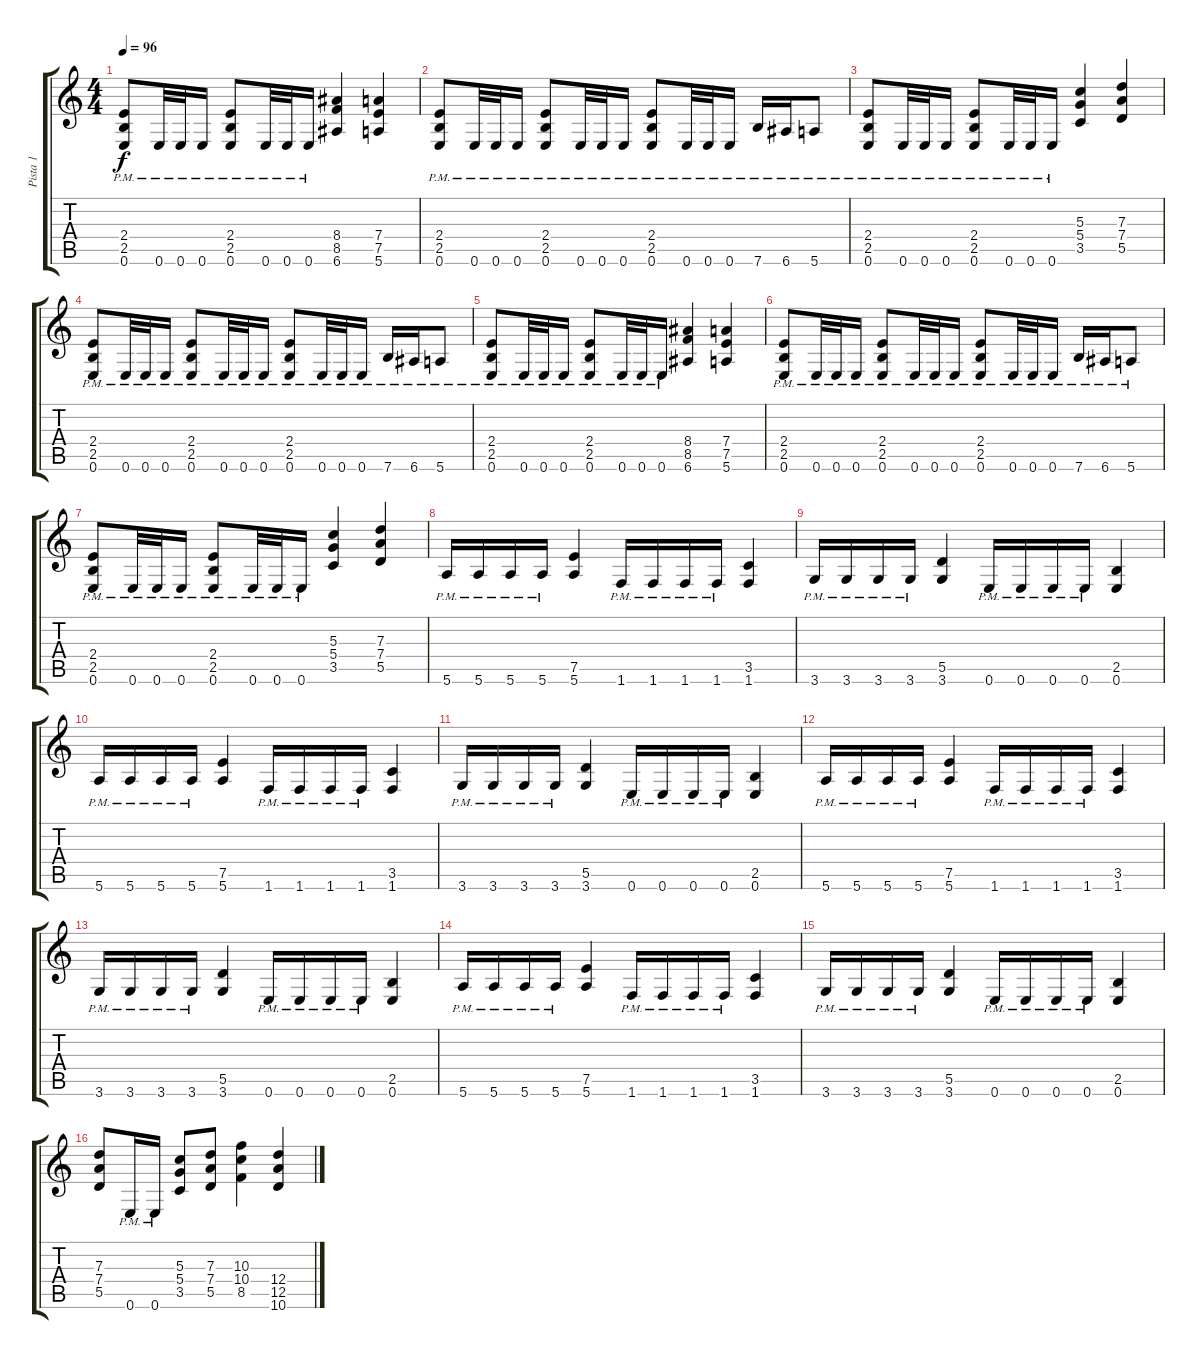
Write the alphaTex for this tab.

\track ("Pista 1" "Pista 1") {instrument overdrivenguitar}
\staff {score tabs}
\tuning (E4 B3 G3 D3 A2 E2) {hide}
\ts (4 4)
\tempo 96
\clef g2
\ks c
(2.4{pm} 2.5{pm} 0.6{pm}).8{dy f} 0.6{pm}.32 0.6{pm}.32 0.6{pm}.16 (2.4{pm} 2.5{pm} 0.6{pm}).8 0.6{pm}.32 0.6{pm}.32 0.6{pm}.16 (8.4 8.5 6.6).4 (7.4 7.5 5.6).4 |
(2.4{pm} 2.5{pm} 0.6{pm}).8 0.6{pm}.32 0.6{pm}.32 0.6{pm}.16 (2.4{pm} 2.5{pm} 0.6{pm}).8 0.6{pm}.32 0.6{pm}.32 0.6{pm}.16 (2.4{pm} 2.5{pm} 0.6{pm}).8 0.6{pm}.32 0.6{pm}.32 0.6{pm}.16 7.6{pm}.16 6.6{pm}.16 5.6{pm}.8 |
(2.4{pm} 2.5{pm} 0.6{pm}).8 0.6{pm}.32 0.6{pm}.32 0.6{pm}.16 (2.4{pm} 2.5{pm} 0.6{pm}).8 0.6{pm}.32 0.6{pm}.32 0.6{pm}.16 (5.3 5.4 3.5).4 (7.3 7.4 5.5).4 |
(2.4{pm} 2.5{pm} 0.6{pm}).8 0.6{pm}.32 0.6{pm}.32 0.6{pm}.16 (2.4{pm} 2.5{pm} 0.6{pm}).8 0.6{pm}.32 0.6{pm}.32 0.6{pm}.16 (2.4{pm} 2.5{pm} 0.6{pm}).8 0.6{pm}.32 0.6{pm}.32 0.6{pm}.16 7.6{pm}.16 6.6{pm}.16 5.6{pm}.8 |
(2.4{pm} 2.5{pm} 0.6{pm}).8 0.6{pm}.32 0.6{pm}.32 0.6{pm}.16 (2.4{pm} 2.5{pm} 0.6{pm}).8 0.6{pm}.32 0.6{pm}.32 0.6{pm}.16 (8.4 8.5 6.6).4 (7.4 7.5 5.6).4 |
(2.4{pm} 2.5{pm} 0.6{pm}).8 0.6{pm}.32 0.6{pm}.32 0.6{pm}.16 (2.4{pm} 2.5{pm} 0.6{pm}).8 0.6{pm}.32 0.6{pm}.32 0.6{pm}.16 (2.4{pm} 2.5{pm} 0.6{pm}).8 0.6{pm}.32 0.6{pm}.32 0.6{pm}.16 7.6{pm}.16 6.6{pm}.16 5.6{pm}.8 |
(2.4{pm} 2.5{pm} 0.6{pm}).8 0.6{pm}.32 0.6{pm}.32 0.6{pm}.16 (2.4{pm} 2.5{pm} 0.6{pm}).8 0.6{pm}.32 0.6{pm}.32 0.6{pm}.16 (5.3 5.4 3.5).4 (7.3 7.4 5.5).4 |
5.6{pm}.16 5.6{pm}.16 5.6{pm}.16 5.6{pm}.16 (7.5 5.6).4 1.6{pm}.16 1.6{pm}.16 1.6{pm}.16 1.6{pm}.16 (3.5 1.6).4 |
3.6{pm}.16 3.6{pm}.16 3.6{pm}.16 3.6{pm}.16 (5.5 3.6).4 0.6{pm}.16 0.6{pm}.16 0.6{pm}.16 0.6{pm}.16 (2.5 0.6).4 |
5.6{pm}.16 5.6{pm}.16 5.6{pm}.16 5.6{pm}.16 (7.5 5.6).4 1.6{pm}.16 1.6{pm}.16 1.6{pm}.16 1.6{pm}.16 (3.5 1.6).4 |
3.6{pm}.16 3.6{pm}.16 3.6{pm}.16 3.6{pm}.16 (5.5 3.6).4 0.6{pm}.16 0.6{pm}.16 0.6{pm}.16 0.6{pm}.16 (2.5 0.6).4 |
5.6{pm}.16 5.6{pm}.16 5.6{pm}.16 5.6{pm}.16 (7.5 5.6).4 1.6{pm}.16 1.6{pm}.16 1.6{pm}.16 1.6{pm}.16 (3.5 1.6).4 |
3.6{pm}.16 3.6{pm}.16 3.6{pm}.16 3.6{pm}.16 (5.5 3.6).4 0.6{pm}.16 0.6{pm}.16 0.6{pm}.16 0.6{pm}.16 (2.5 0.6).4 |
5.6{pm}.16 5.6{pm}.16 5.6{pm}.16 5.6{pm}.16 (7.5 5.6).4 1.6{pm}.16 1.6{pm}.16 1.6{pm}.16 1.6{pm}.16 (3.5 1.6).4 |
3.6{pm}.16 3.6{pm}.16 3.6{pm}.16 3.6{pm}.16 (5.5 3.6).4 0.6{pm}.16 0.6{pm}.16 0.6{pm}.16 0.6{pm}.16 (2.5 0.6).4 |
(7.3 7.4 5.5).8 0.6{pm}.16 0.6{pm}.16 (5.3 5.4 3.5).8 (7.3 7.4 5.5).8 (10.3 10.4 8.5).4 (12.4 12.5 10.6).4
